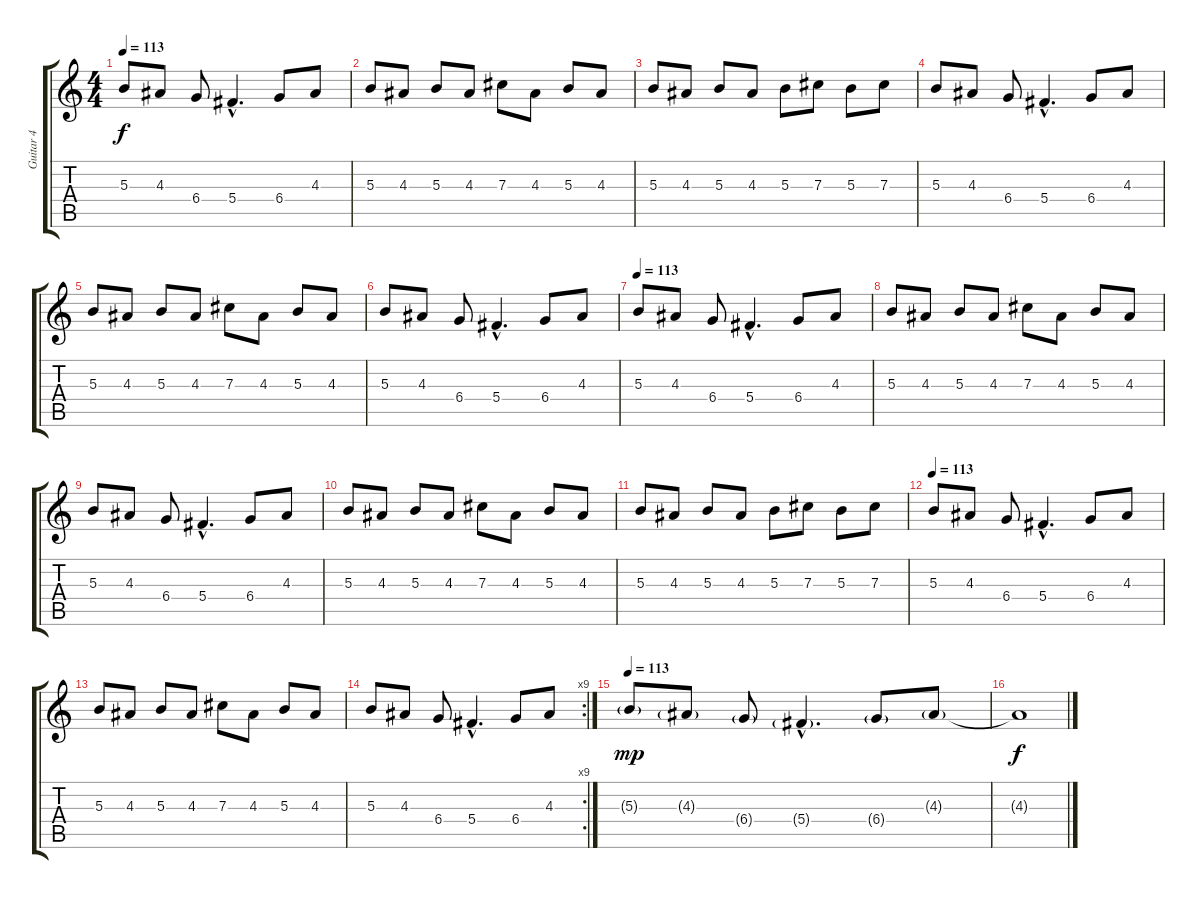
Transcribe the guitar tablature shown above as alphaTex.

\track ("Guitar 4" "Guitar 4") {instrument distortionguitar}
\staff {score tabs}
\tuning (Eb4 Bb3 Gb3 Db3 Ab2 Eb2) {hide}
\ts (4 4)
\tempo 113
\clef g2
\ks c
5.3.8{dy f} 4.3.8 6.4.8 5.4{hac}.4{d} 6.4.8 4.3.8 |
5.3.8 4.3.8 5.3.8 4.3.8 7.3.8 4.3.8 5.3.8 4.3.8 |
5.3.8 4.3.8 5.3.8 4.3.8 5.3.8 7.3.8 5.3.8 7.3.8 |
5.3.8 4.3.8 6.4.8 5.4{hac}.4{d} 6.4.8 4.3.8 |
5.3.8 4.3.8 5.3.8 4.3.8 7.3.8 4.3.8 5.3.8 4.3.8 |
5.3.8 4.3.8 6.4.8 5.4{hac}.4{d} 6.4.8 4.3.8 |
\tempo 113
5.3.8 4.3.8 6.4.8 5.4{hac}.4{d} 6.4.8 4.3.8 |
5.3.8 4.3.8 5.3.8 4.3.8 7.3.8 4.3.8 5.3.8 4.3.8 |
5.3.8 4.3.8 6.4.8 5.4{hac}.4{d} 6.4.8 4.3.8 |
5.3.8 4.3.8 5.3.8 4.3.8 7.3.8 4.3.8 5.3.8 4.3.8 |
5.3.8 4.3.8 5.3.8 4.3.8 5.3.8 7.3.8 5.3.8 7.3.8 |
\tempo 113
5.3.8 4.3.8 6.4.8 5.4{hac}.4{d} 6.4.8 4.3.8 |
5.3.8 4.3.8 5.3.8 4.3.8 7.3.8 4.3.8 5.3.8 4.3.8 |
\rc 9
5.3.8 4.3.8 6.4.8 5.4{hac}.4{d} 6.4.8 4.3.8 |
\tempo 113
5.3{g}.8{dy mp} 4.3{g}.8 6.4{g}.8 5.4{g hac}.4{d} 6.4{g}.8 4.3{g}.8 |
4.3{t}.1{dy f}
